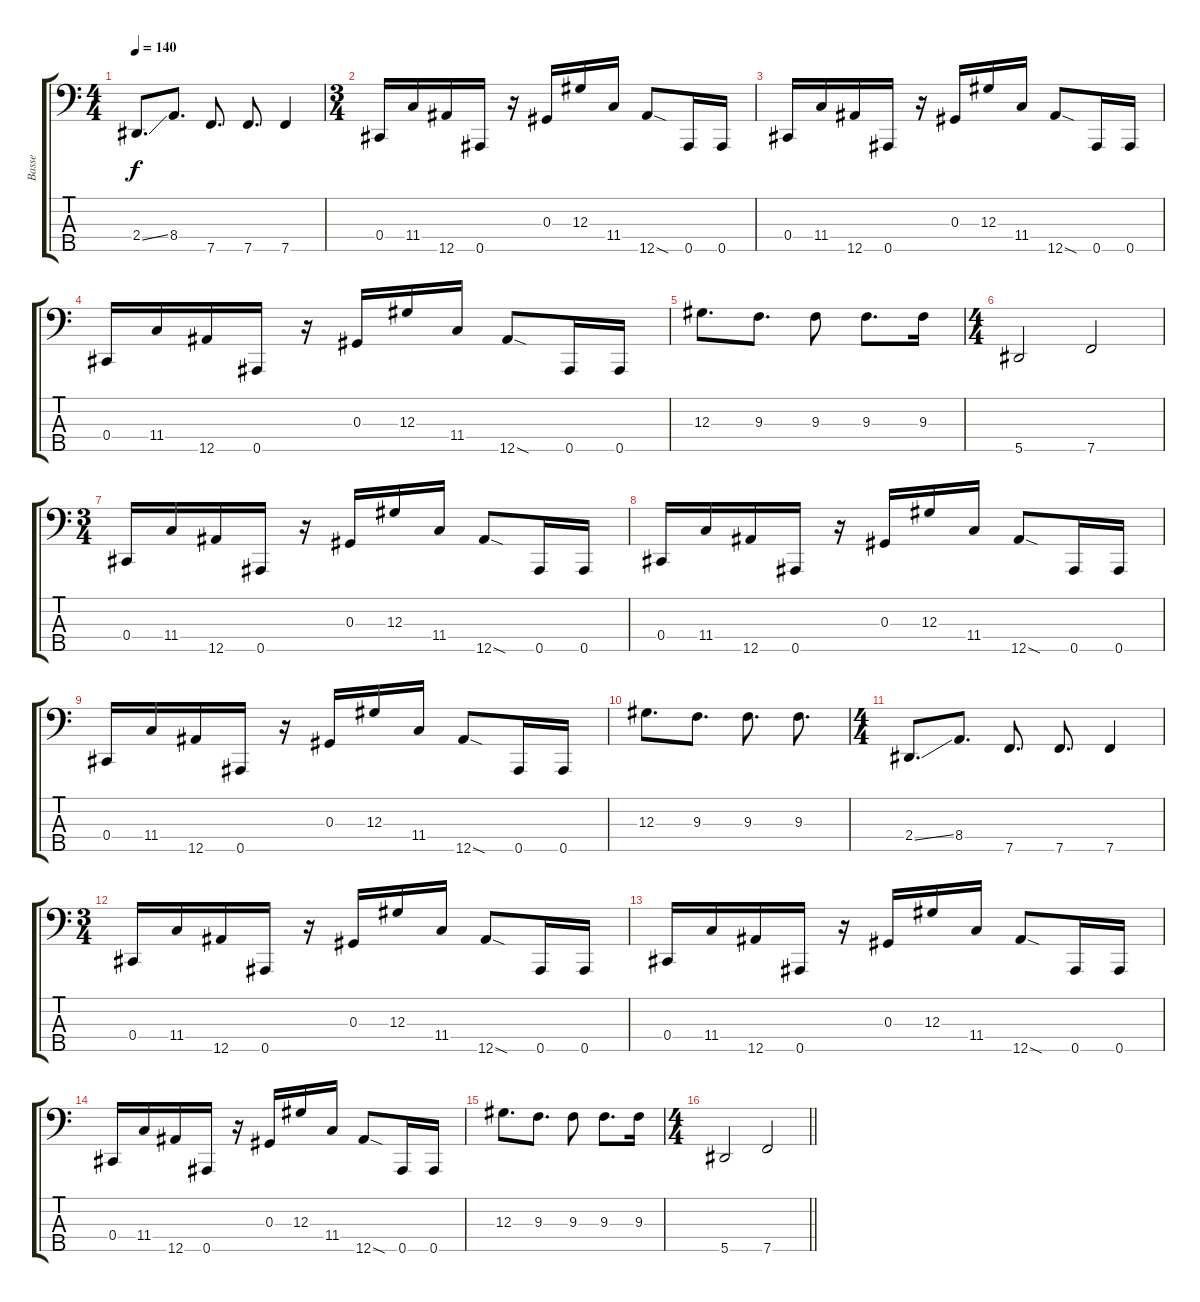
\track ("Basse" "Basse") {instrument electricbasspick}
\staff {score tabs}
\tuning (Gb2 Db2 Ab1 Db1 Bb0) {hide}
\ts (4 4)
\tempo 140
\clef f4
\ks c
2.4{ss}.8{d dy f} 8.4.8{d} 7.5.8{d} 7.5.8{d} 7.5.4 |
\ts (3 4)
0.4.16 11.4.16 12.5.16 0.5.16 r.16 0.3.16 12.3.16 11.4.16 12.5{sod}.8 0.5.16 0.5.16 |
0.4.16 11.4.16 12.5.16 0.5.16 r.16 0.3.16 12.3.16 11.4.16 12.5{sod}.8 0.5.16 0.5.16 |
0.4.16 11.4.16 12.5.16 0.5.16 r.16 0.3.16 12.3.16 11.4.16 12.5{sod}.8 0.5.16 0.5.16 |
12.3.8{d} 9.3.8{d} 9.3.8 9.3.8{d} 9.3.16 |
\ts (4 4)
5.5.2 7.5.2 |
\ts (3 4)
0.4.16 11.4.16 12.5.16 0.5.16 r.16 0.3.16 12.3.16 11.4.16 12.5{sod}.8 0.5.16 0.5.16 |
0.4.16 11.4.16 12.5.16 0.5.16 r.16 0.3.16 12.3.16 11.4.16 12.5{sod}.8 0.5.16 0.5.16 |
0.4.16 11.4.16 12.5.16 0.5.16 r.16 0.3.16 12.3.16 11.4.16 12.5{sod}.8 0.5.16 0.5.16 |
12.3.8{d} 9.3.8{d} 9.3.8{d} 9.3.8{d} |
\ts (4 4)
2.4{ss}.8{d} 8.4.8{d} 7.5.8{d} 7.5.8{d} 7.5.4 |
\ts (3 4)
0.4.16 11.4.16 12.5.16 0.5.16 r.16 0.3.16 12.3.16 11.4.16 12.5{sod}.8 0.5.16 0.5.16 |
0.4.16 11.4.16 12.5.16 0.5.16 r.16 0.3.16 12.3.16 11.4.16 12.5{sod}.8 0.5.16 0.5.16 |
0.4.16 11.4.16 12.5.16 0.5.16 r.16 0.3.16 12.3.16 11.4.16 12.5{sod}.8 0.5.16 0.5.16 |
12.3.8{d} 9.3.8{d} 9.3.8 9.3.8{d} 9.3.16 |
\ts (4 4)
\barLineRight lightlight
5.5.2 7.5.2
